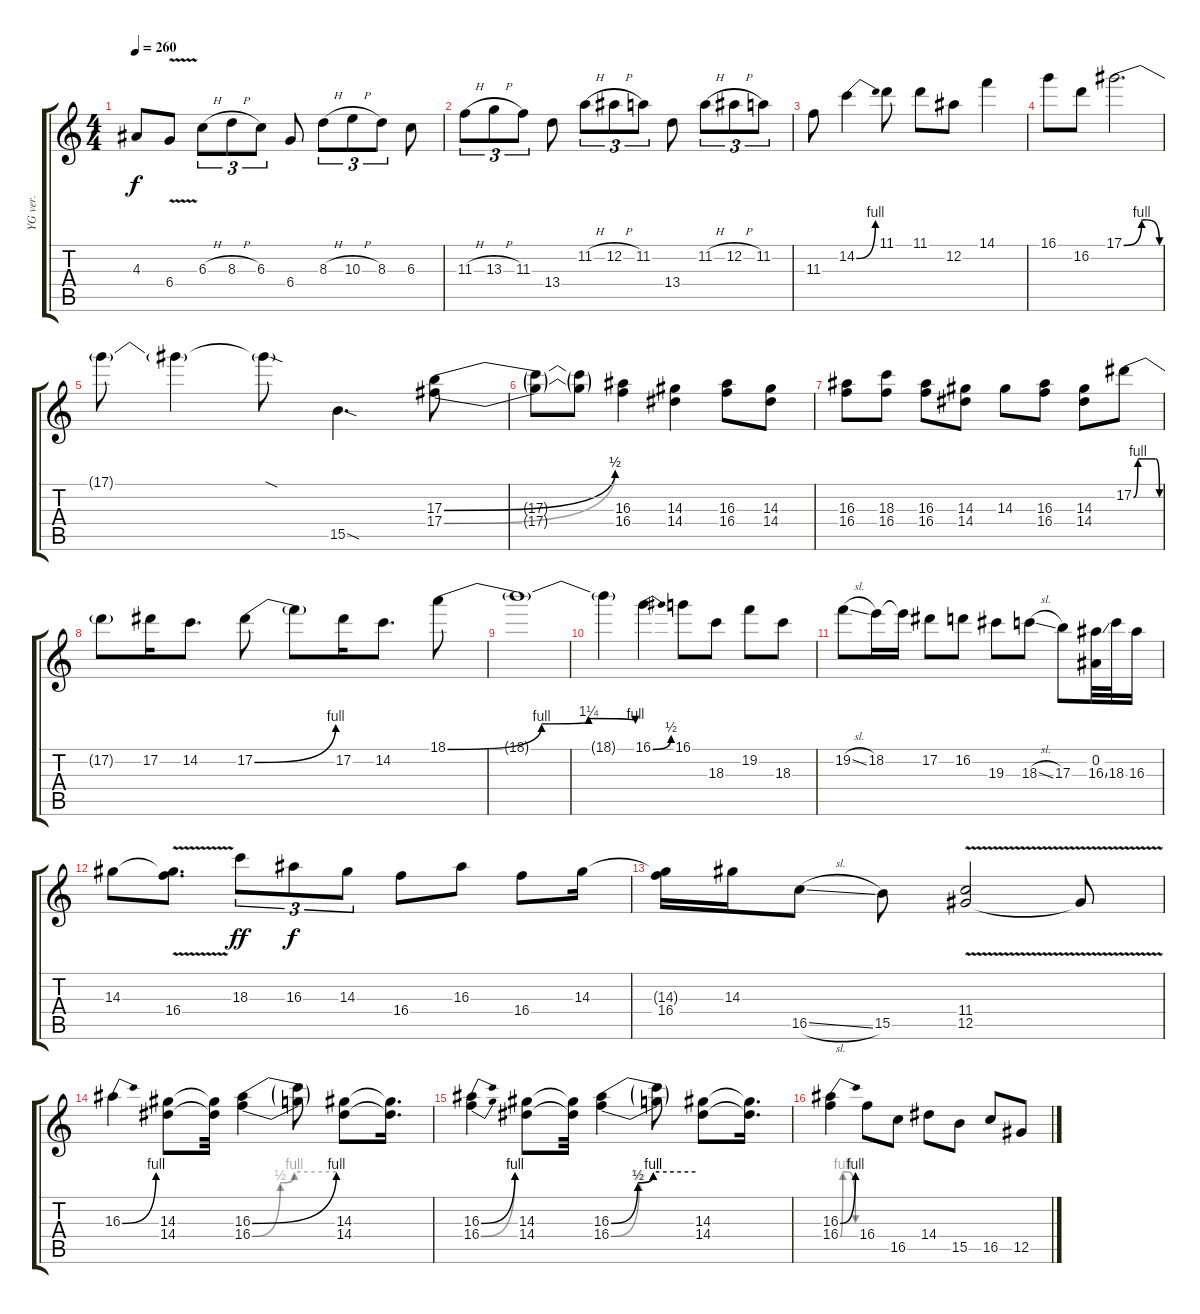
\track ("YG ver." "YG ver.") {mute instrument overdrivenguitar}
\staff {score tabs}
\tuning (Eb4 Bb3 Gb3 Db3 Ab2 Eb2) {hide}
\ts (4 4)
\tempo 260
\clef g2
\ks c
4.3{t}.8{dy f} 6.4{v}.8 6.3{h}.8{tu (3 2)} 8.3{h}.8{tu (3 2)} 6.3.8{tu (3 2)} 6.4.8 8.3{h}.8{tu (3 2)} 10.3{h}.8{tu (3 2)} 8.3.8{tu (3 2)} 6.3.8 |
11.3{h}.8{tu (3 2)} 13.3{h}.8{tu (3 2)} 11.3.8{tu (3 2)} 13.4.8 11.2{h}.8{tu (3 2)} 12.2{h}.8{tu (3 2)} 11.2.8{tu (3 2)} 13.4.8 11.2{h}.8{tu (3 2)} 12.2{h}.8{tu (3 2)} 11.2.8{tu (3 2)} |
11.3.8 14.2{be (bend 0 0 60 4)}.4 11.1.8 11.1.8 12.2.8 14.1.4 |
16.1.8 16.2.8 17.1{be (custom 0 0 30 4 34 4 38 4 60 0)}.2{d} |
17.1{t}.8 17.1{t}.4 17.1{sod t}.8 15.5{sod}.4{d} (17.3{be (bend 0 0 60 2)} 17.4{be (bend 0 0 60 2)}).8 |
(17.3{t} 17.4{t}).8 (17.3{t} 17.4{t}).8 (16.3 16.4).4 (14.3 14.4).4 (16.3 16.4).8 (14.3 14.4).8 |
(16.3 16.4).8 (18.3 16.4).8 (16.3 16.4).8 (14.3 14.4).8 14.3.8 (16.3 16.4).8 (14.3 14.4).8 17.2{be (custom 0 0 10 4 20 4 30 4 39 4 51 4 60 0)}.8 |
17.2{t}.8 17.2.16 14.2.8{d} 17.2{be (bend 0 0 60 4)}.8 17.2{t}.8 17.2.16 14.2.8{d} 18.1{be (custom 0 0 30 4 45 5 60 4)}.8 |
18.1{t}.1 |
18.1{t}.4 16.1{be (bend 0 0 60 2)}.4 16.1.8 18.3.8 19.2.8 18.3.8 |
19.2{sl}.8 18.2.16 18.2{t}.16 17.2.8 16.2.8 19.3.8 18.3{sl}.8 17.3.8 (0.2 16.3{ss}).32 18.3.32 16.3.16 |
14.3.8 (14.3{t} 16.4{v}).8{d} 18.3.8{tu (3 2) dy ff} 16.3.8{tu (3 2) dy f} 14.3.8{tu (3 2)} 16.4.8 16.3.8 16.4.8 14.3.16 |
(14.3{t} 16.4).16 14.3.16 16.5{sl}.8 15.5.8 (11.4 12.5{v}).2 12.5{t}.8 |
16.3{be (bend 0 0 60 4)}.4 (14.3 14.4).8 (14.3{t} 14.4{t}).32 (16.3{be (bend 0 0 60 4)} 16.4{be (custom 0 0 20 2 22 2 30 4 60 4)}).4 (16.3{t} 16.4{t}).8 (14.3 14.4).8 (14.3{t} 14.4{t}).16{d} |
(16.3{be (bend 0 0 60 4)} 16.4{be (bend 0 0 60 4)}).4 (14.3 14.4).8 (14.3{t} 14.4{t}).32 (16.3{be (custom 0 0 19 2 30 4 60 4)} 16.4{be (custom 0 0 20 2 22 2 30 4 60 4)}).4 (16.3{t} 16.4{t}).8 (14.3 14.4).8 (14.3{t} 14.4{t}).16{d} |
(16.3{be (bend 0 0 60 4)} 16.4{be (custom 0 0 10 4 20 4 30 4 60 0)}).4 16.4.8 16.5.8 14.4.8 15.5.8 16.5.8 12.5.8
